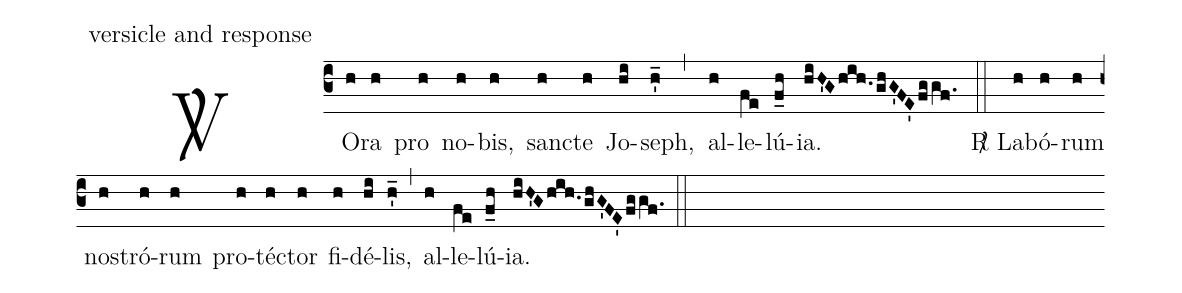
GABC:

office-part: versicle and response;
def-m1:\ifx\vrlinebreak\undefined\else;
def-m2:\fi;
%%
% The syntax in this part is called gabc. Please refer to http://home.gna.org/gregorio/gabc/#basis

(c3)<sp>V/</sp>~O(h)ra(h) pro(h) no(h)bis,(h) san(h)cte(h) Jo(hi)seph,(h'_) (,) al(h)le(fe)lú(f_h)ia.(hiH'Ghih.ghG'FE'fggf.) (::[em1]Z[em2])
<sp>R/</sp>~La(h)bó(h)rum(h) no(h)stró(h)rum(h) pro(h)té(h)ctor(h) fi(h)dé(hi)lis,(h'_) (,) al(h)le(fe)lú(f_h)ia.(hiH'Ghih.ghG'FE'fggf.) (::)
